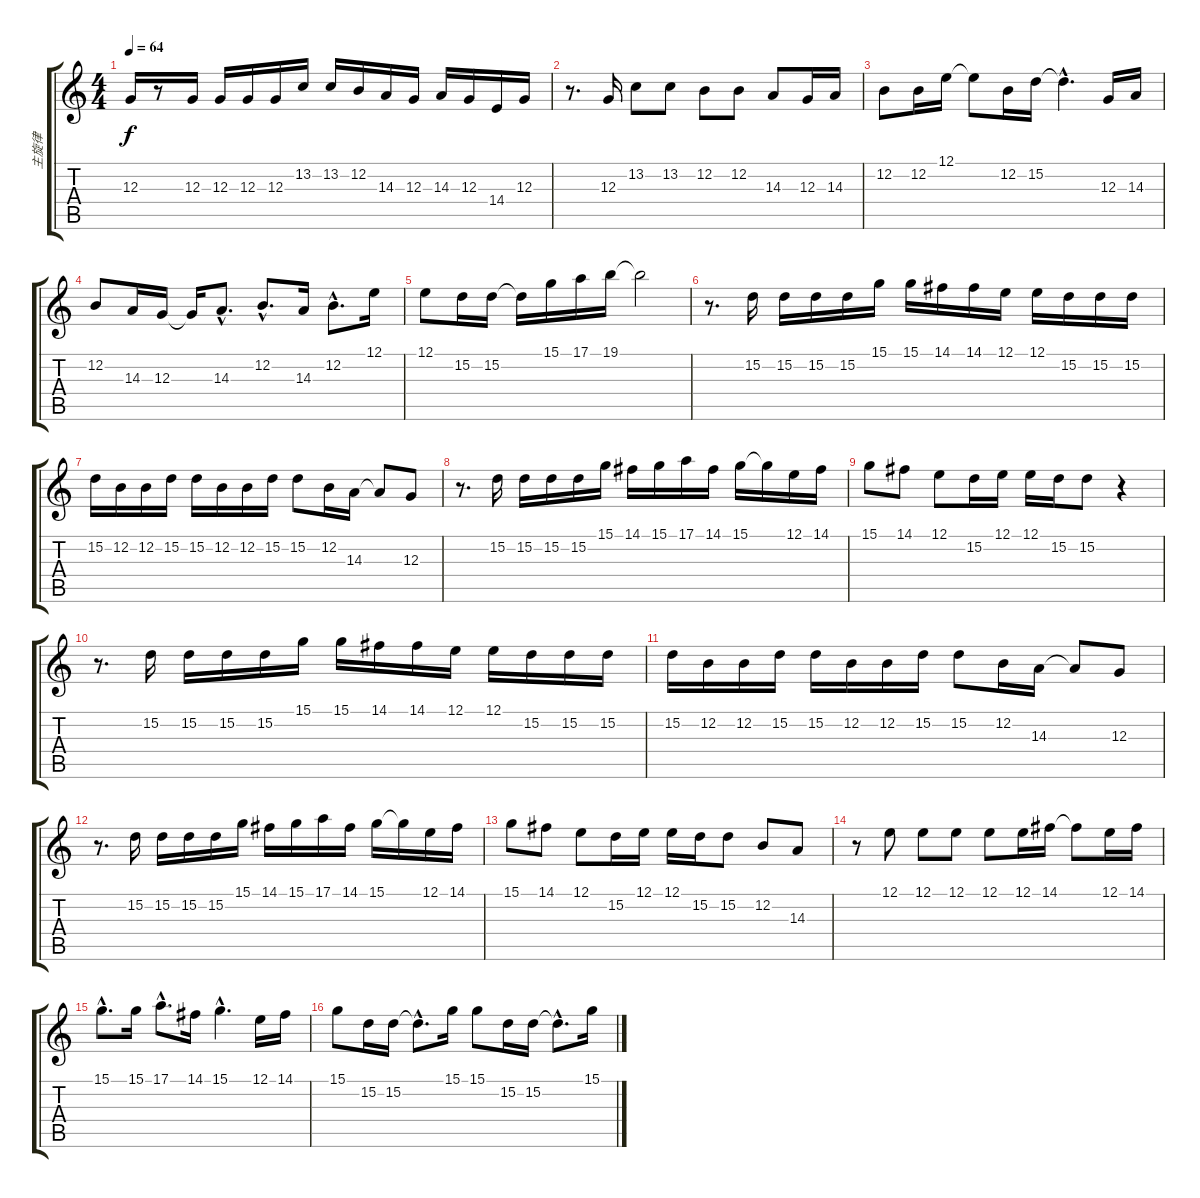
\track ("主旋律" "主旋律") {instrument choiraahs}
\staff {score tabs}
\tuning (E4 B3 G3 D3 A2 E2) {hide}
\ts (4 4)
\tempo 64
\clef g2
\ks c
12.3.16{dy f} r.8 12.3.16 12.3.16 12.3.16 12.3.16 13.2.16 13.2.16 12.2.16 14.3.16 12.3.16 14.3.16 12.3.16 14.4.16 12.3.16 |
r.8{d} 12.3.16 13.2.8 13.2.8 12.2.8 12.2.8 14.3.8 12.3.16 14.3.16 |
12.2.8 12.2.16 12.1.16 12.1{t}.8 12.2.16 15.2.16 15.2{hac t}.4{d} 12.3.16 14.3.16 |
12.2.8 14.3.16 12.3.16 12.3{t}.16 14.3{hac}.8{d} 12.2{hac}.8{d} 14.3.16 12.2{hac}.8{d} 12.1.16 |
12.1.8 15.2.16 15.2.16 15.2{t}.16 15.1.16 17.1.16 19.1.16 19.1{t}.2 |
r.8{d} 15.2.16 15.2.16 15.2.16 15.2.16 15.1.16 15.1.16 14.1.16 14.1.16 12.1.16 12.1.16 15.2.16 15.2.16 15.2.16 |
15.2.16 12.2.16 12.2.16 15.2.16 15.2.16 12.2.16 12.2.16 15.2.16 15.2.8 12.2.16 14.3.16 14.3{t}.8 12.3.8 |
r.8{d} 15.2.16 15.2.16 15.2.16 15.2.16 15.1.16 14.1.16 15.1.16 17.1.16 14.1.16 15.1.16 15.1{t}.16 12.1.16 14.1.16 |
15.1.8 14.1.8 12.1.8 15.2.16 12.1.16 12.1.16 15.2.16 15.2.8 r.4 |
r.8{d} 15.2.16 15.2.16 15.2.16 15.2.16 15.1.16 15.1.16 14.1.16 14.1.16 12.1.16 12.1.16 15.2.16 15.2.16 15.2.16 |
15.2.16 12.2.16 12.2.16 15.2.16 15.2.16 12.2.16 12.2.16 15.2.16 15.2.8 12.2.16 14.3.16 14.3{t}.8 12.3.8 |
r.8{d} 15.2.16 15.2.16 15.2.16 15.2.16 15.1.16 14.1.16 15.1.16 17.1.16 14.1.16 15.1.16 15.1{t}.16 12.1.16 14.1.16 |
15.1.8 14.1.8 12.1.8 15.2.16 12.1.16 12.1.16 15.2.16 15.2.8 12.2.8 14.3.8 |
r.8 12.1.8 12.1.8 12.1.8 12.1.8 12.1.16 14.1.16 14.1{t}.8 12.1.16 14.1.16 |
15.1{hac}.8{d} 15.1.16 17.1{hac}.8{d} 14.1.16 15.1{hac}.4{d} 12.1.16 14.1.16 |
15.1.8 15.2.16 15.2.16 15.2{hac t}.8{d} 15.1.16 15.1.8 15.2.16 15.2.16 15.2{hac t}.8{d} 15.1.16
